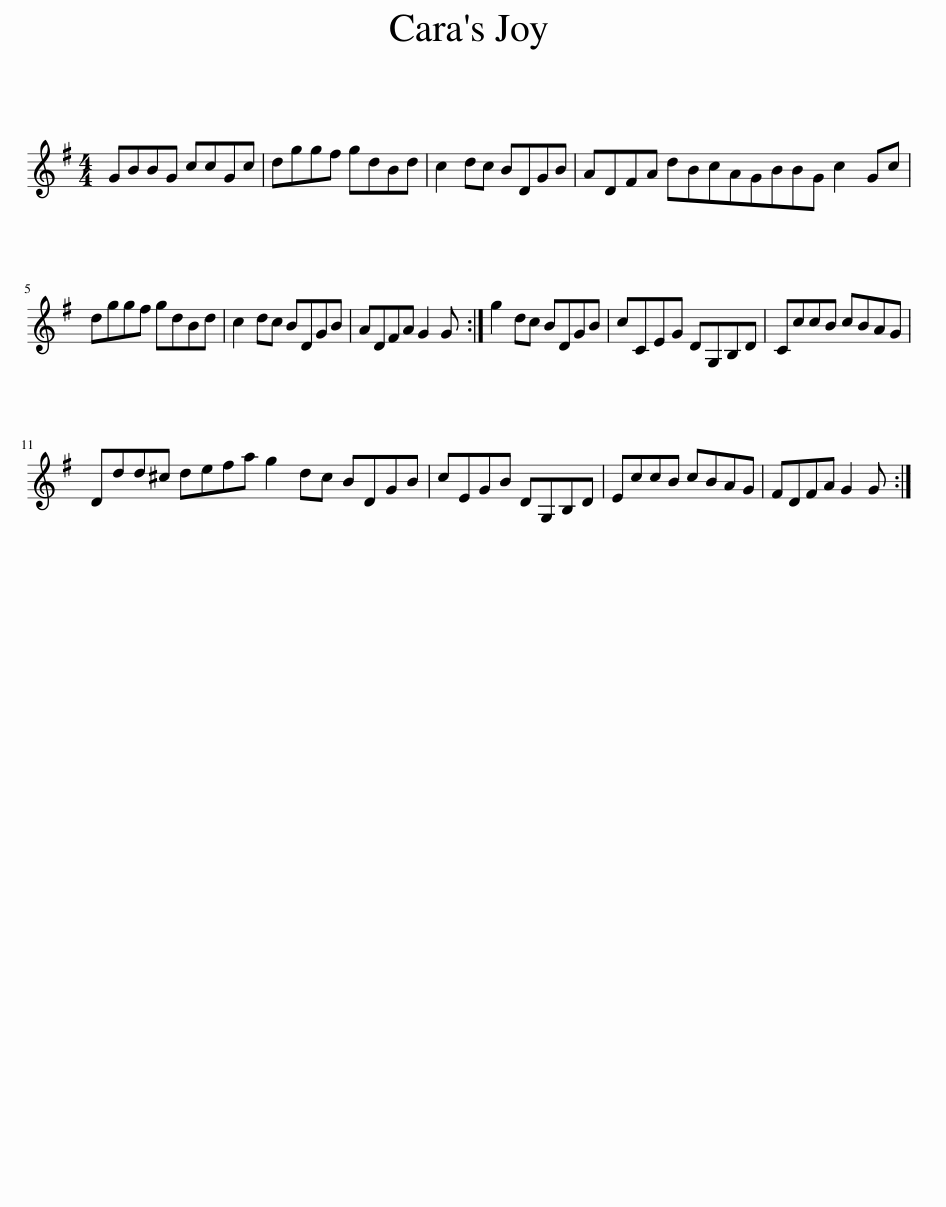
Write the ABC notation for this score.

X:1
L:1/8
M:4/4
I:linebreak $
K:G
V:1 treble
V:1
 GBBG ccGc | dggf gdBd | c2 dc BDGB | ADFA dBcAGBBG c2 Gc |$ dggf gdBd | %5
 c2 dc BDGB | ADFA G2 G :| g2 dc BDGB | cCEG DG,B,D | CccB cBAG |$ %10
 Ddd^c defa g2 dc BDGB | cEGB DG,B,D | EccB cBAG | FDFA G2 G :| %14
